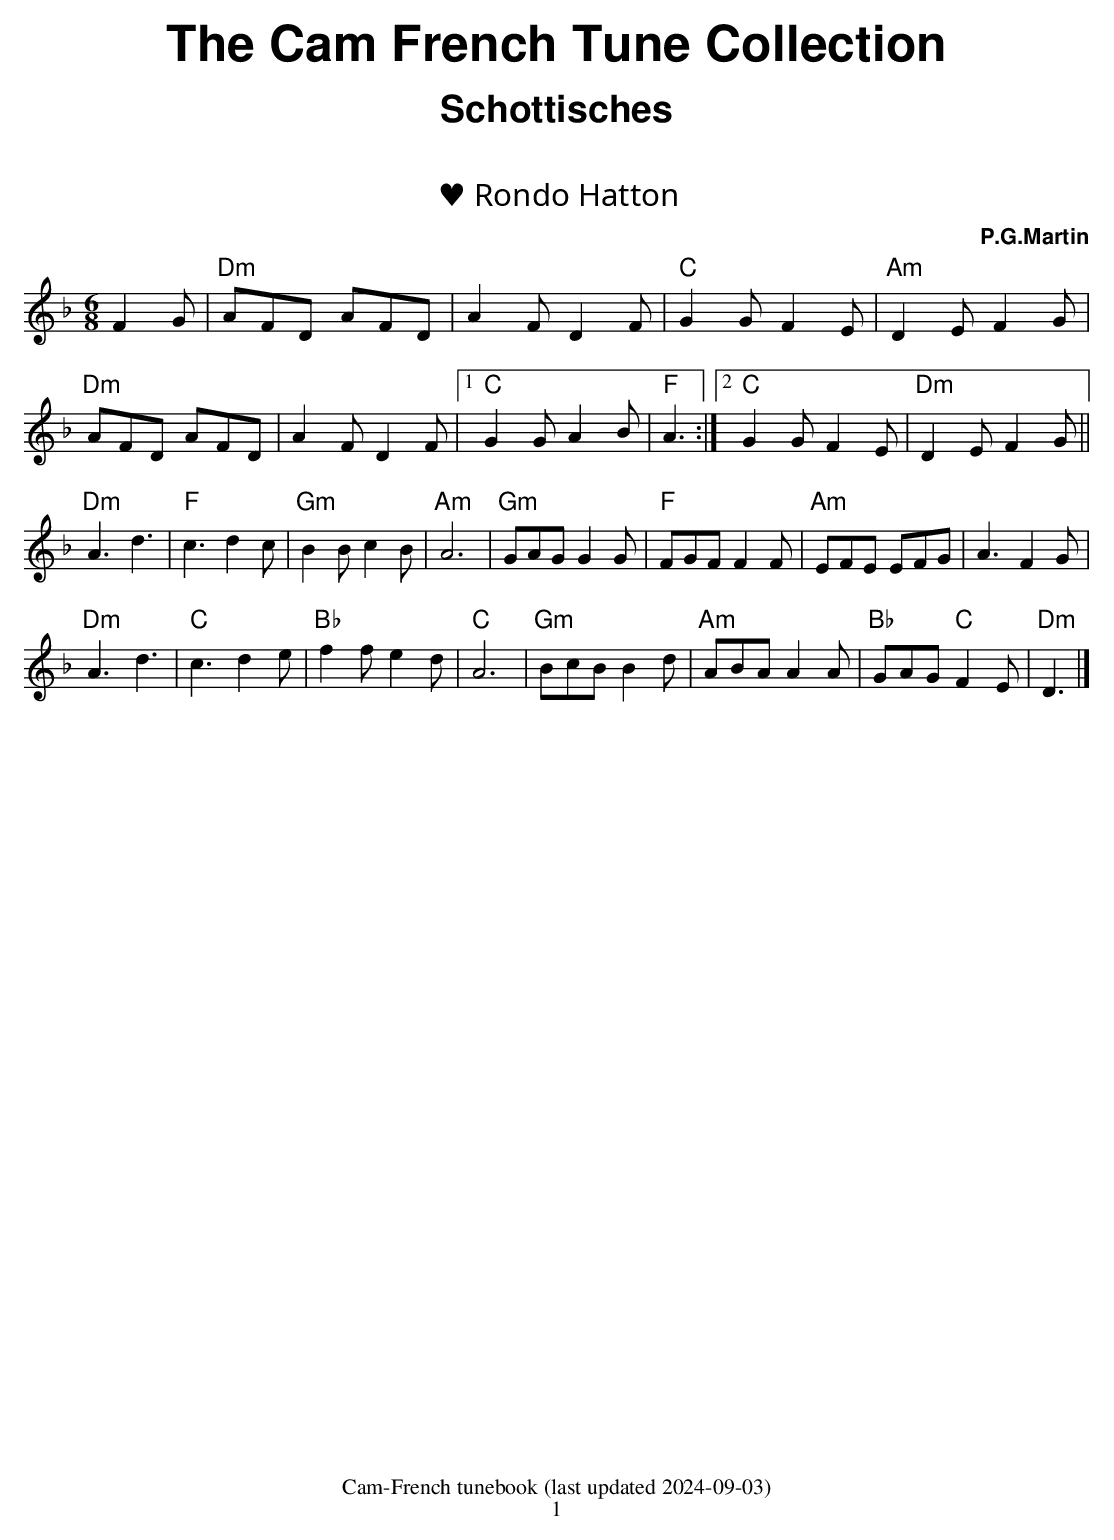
X:1
T:♥ Rondo Hatton
C:P.G.Martin
M:6/8
L:1/8
Q:3/8=112
K:Dm
F2G|"Dm"AFD AFD|A2F D2F|"C"G2G F2E|"Am"D2E F2G|
"Dm" AFD AFD|A2F D2F|1 "C"G2G A2B| "F" A3:|2 "C"  G2G F2E| "Dm" D2E F2G||
"Dm" A3 d3|"F"c3 d2c|"Gm"B2B c2B| "Am" A6| "Gm" GAG G2G|"F" FGF F2F| "Am" EFE EFG|A3 F2G|
"Dm" A3 d3|"C"c3 d2e|"Bb"f2f e2d|"C"A6| "Gm"BcB B2d|"Am"ABA A2A|"Bb"GAG "C" F2E|"Dm" D3 |]
